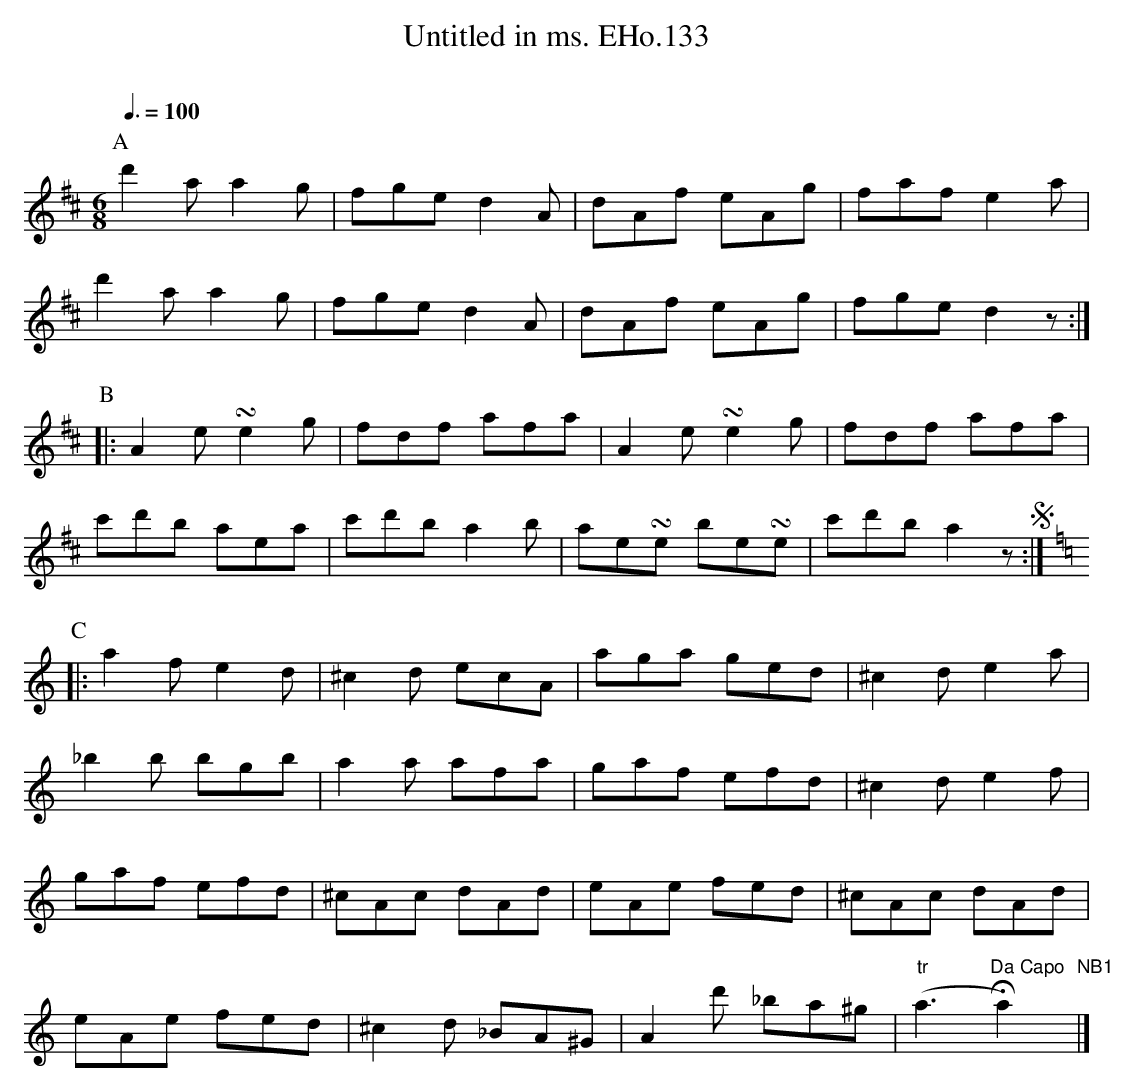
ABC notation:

X:1
T:Untitled in ms. EHo.133
M:6/8
L:1/8
Q:3/8=100
O:
K:D
P:A
d'2a a2g | fge d2A | dAf eAg | faf e2a |
d'2a a2g | fge d2A | dAf eAg | fge d2z :|
P:B
|: A2e!turn!e2g | fdf afa | A2e !turn!e2g | fdf afa |
c'd'b aea | c'd'b a2b | ae!turn!e be!turn!e |c'd'b a2z!segno!:|
[K:C]
P:C
|: a2fe2d | ^c2d ecA | aga ged | ^c2d e2a |
_b2b bgb | a2a afa | gaf efd | ^c2d e2f |
gaf efd | ^cAc dAd | eAe fed | ^cAc dAd |
eAe fed | ^c2d _BA^G | A2d' _ba^g | ("tr"a3"Da Capo"!fermata!a2)y"NB1"|]
